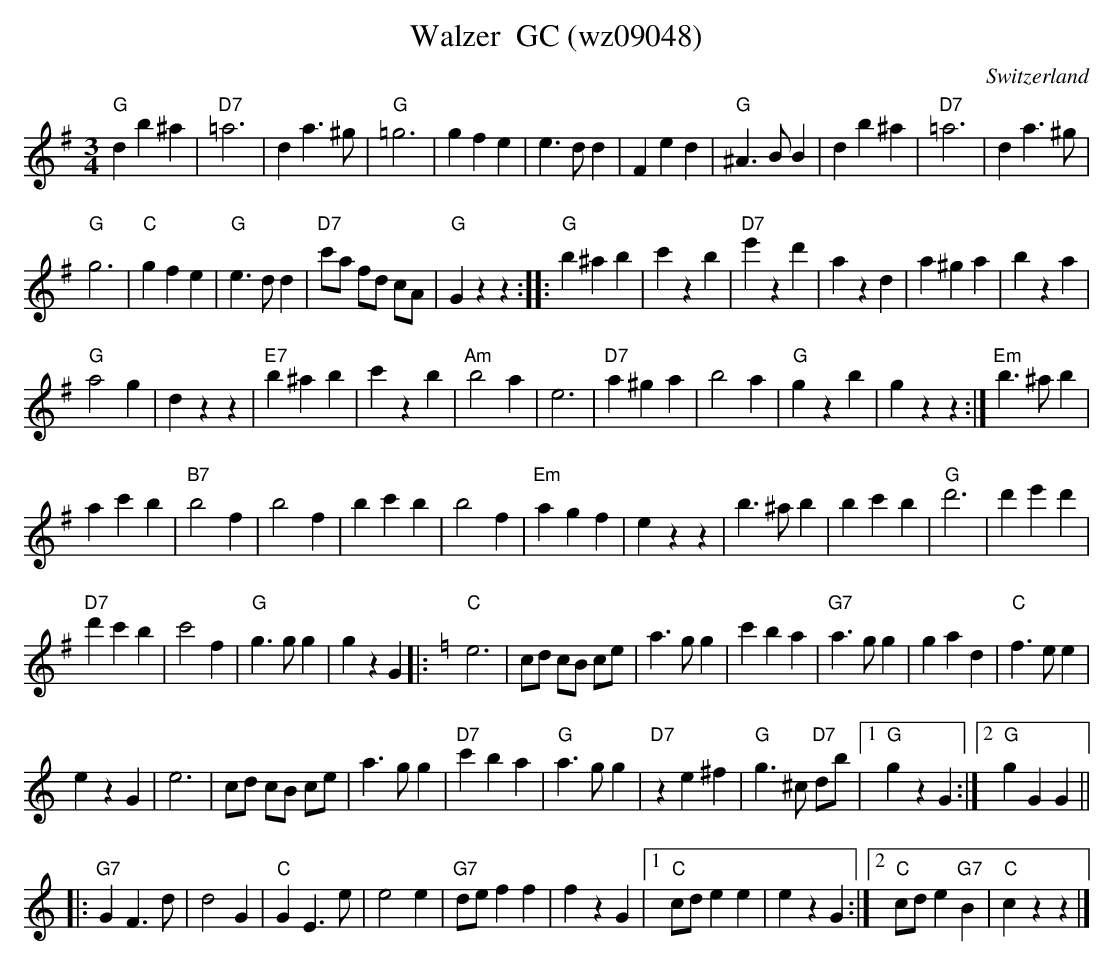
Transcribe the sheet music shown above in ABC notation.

X:1
T: Walzer  GC (wz09048)
M:3/4
L:1/4
K:G %%MIDI gchordon
"G"db^a | "D7"=a3 | da>^g | "G"=g3 | gfe | e>dd | Fed | "G"^A>BB | db^a | "D7"=a3 | da>^g |
"G"g3 | "C"gfe | "G"e>dd | "D7"c'/a/ f/d/ c/A/ | "G"Gzz :: "G"b^ab | c'zb | "D7"e'zd' | azd | a^ga | bza |
"G"a2g | dzz | "E7"b^ab | c'zb | "Am"b2a | e3 | "D7"a^ga | b2a | "G"gzb | gzz :| "Em"b>^ab |
ac'b | "B7"b2f | b2f | bc'b | b2f | "Em"agf | ezz | b>^ab | bc'b | "G"d'3 | d'e'd' |
"D7"d'c'b | c'2f | "G"g>gg | gzG |: [K:C] "C"e3 | c/d/ c/B/ c/e/ | a>gg | c'ba | "G7"a>gg | gad | "C"f>ee |
ezG | e3 | c/d/ c/B/ c/e/ | a>gg | "D7"c'ba | "G"a>gg | "D7"ze^f | "G"g>^c "D7"d/b/ |1 "G"gzG :|2 "G"gGG ||
|: "G7"GF>d | d2G | "C"GE>e | e2e | "G7"d/e/ff | fzG |1 "C"c/d/ee | ezG :|2 "C"c/d/ e"G7"B | "C"czz |]
